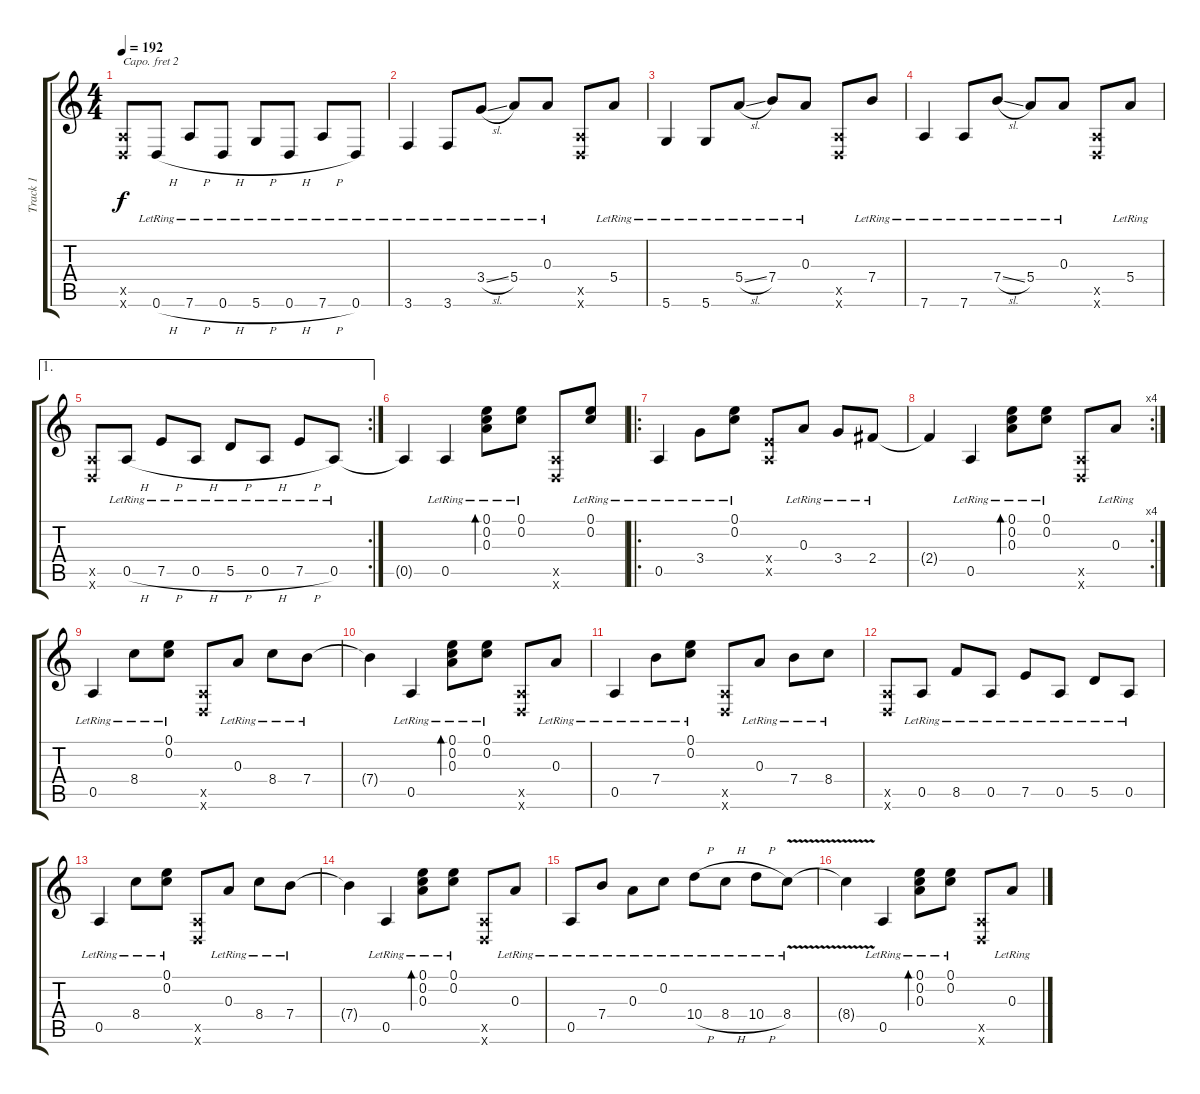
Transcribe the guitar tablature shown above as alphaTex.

\track ("Track 1" "Track 1") {instrument acousticguitarsteel}
\staff {score tabs}
\capo 2
\tuning (D4 Bb3 G3 D3 G2 C2) {hide}
\ts (4 4)
\tempo 192
\clef g2
\ks c
(0.5{x} 0.6{x}).8{dy f} 0.6{h lr}.8 7.6{h lr}.8 0.6{h lr}.8 5.6{h lr}.8 0.6{h lr}.8 7.6{h lr}.8 0.6{lr}.8 |
3.6{lr}.4 3.6{lr}.8 3.4{sl lr}.8 5.4{lr}.8 0.3{lr}.8 (0.5{x} 0.6{x}).8 5.4{lr}.8 |
5.6{lr}.4 5.6{lr}.8 5.4{sl lr}.8 7.4{lr}.8 0.3{lr}.8 (0.5{x} 0.6{x}).8 7.4{lr}.8 |
7.6{lr}.4 7.6{lr}.8 7.4{sl lr}.8 5.4{lr}.8 0.3{lr}.8 (0.5{x} 0.6{x}).8 5.4{lr}.8 |
\ae 1
\rc 2
(0.5{x} 0.6{x}).8 0.5{h lr}.8 7.5{h lr}.8 0.5{h lr}.8 5.5{h lr}.8 0.5{h lr}.8 7.5{h lr}.8 0.5{lr}.8 |
0.5{t}.4 0.5{lr}.4 (0.1{lr} 0.2{lr} 0.3{lr}).8{bd 30} (0.1{lr} 0.2{lr}).8 (0.5{x} 0.6{x}).8 (0.1{lr} 0.2{lr}).8 |
\ro
0.5{lr}.4 3.4{lr}.8 (0.1{lr} 0.2{lr}).8 (0.4{x} 0.5{x}).8 0.3{lr}.8 3.4{lr}.8 2.4{lr}.8 |
\rc 4
2.4{t}.4 0.5{lr}.4 (0.1{lr} 0.2{lr} 0.3{lr}).8{bd 30} (0.1{lr} 0.2{lr}).8 (0.5{x} 0.6{x}).8 0.3{lr}.8 |
0.5{lr}.4 8.4{lr}.8 (0.1{lr} 0.2{lr}).8 (0.5{x} 0.6{x}).8 0.3{lr}.8 8.4{lr}.8 7.4{lr}.8 |
7.4{t}.4 0.5{lr}.4 (0.1{lr} 0.2{lr} 0.3{lr}).8{bd 30} (0.1{lr} 0.2{lr}).8 (0.5{x} 0.6{x}).8 0.3{lr}.8 |
0.5{lr}.4 7.4{lr}.8 (0.1{lr} 0.2{lr}).8 (0.5{x} 0.6{x}).8 0.3{lr}.8 7.4{lr}.8 8.4{lr}.8 |
(0.5{x} 0.6{x}).8 0.5{lr}.8 8.5{lr}.8 0.5{lr}.8 7.5{lr}.8 0.5{lr}.8 5.5{lr}.8 0.5{lr}.8 |
0.5{lr}.4 8.4{lr}.8 (0.1{lr} 0.2{lr}).8 (0.5{x} 0.6{x}).8 0.3{lr}.8 8.4{lr}.8 7.4{lr}.8 |
7.4{t}.4 0.5{lr}.4 (0.1{lr} 0.2{lr} 0.3{lr}).8{bd 30} (0.1{lr} 0.2{lr}).8 (0.5{x} 0.6{x}).8 0.3{lr}.8 |
0.5{lr}.8 7.4{lr}.8 0.3{lr}.8 0.2{lr}.8 10.4{h lr}.8 8.4{h lr}.8 10.4{h lr}.8 8.4{v lr}.8 |
8.4{t}.4 0.5{lr}.4 (0.1{lr} 0.2{lr} 0.3{lr}).8{bd 30} (0.1{lr} 0.2{lr}).8 (0.5{x} 0.6{x}).8 0.3{lr}.8
